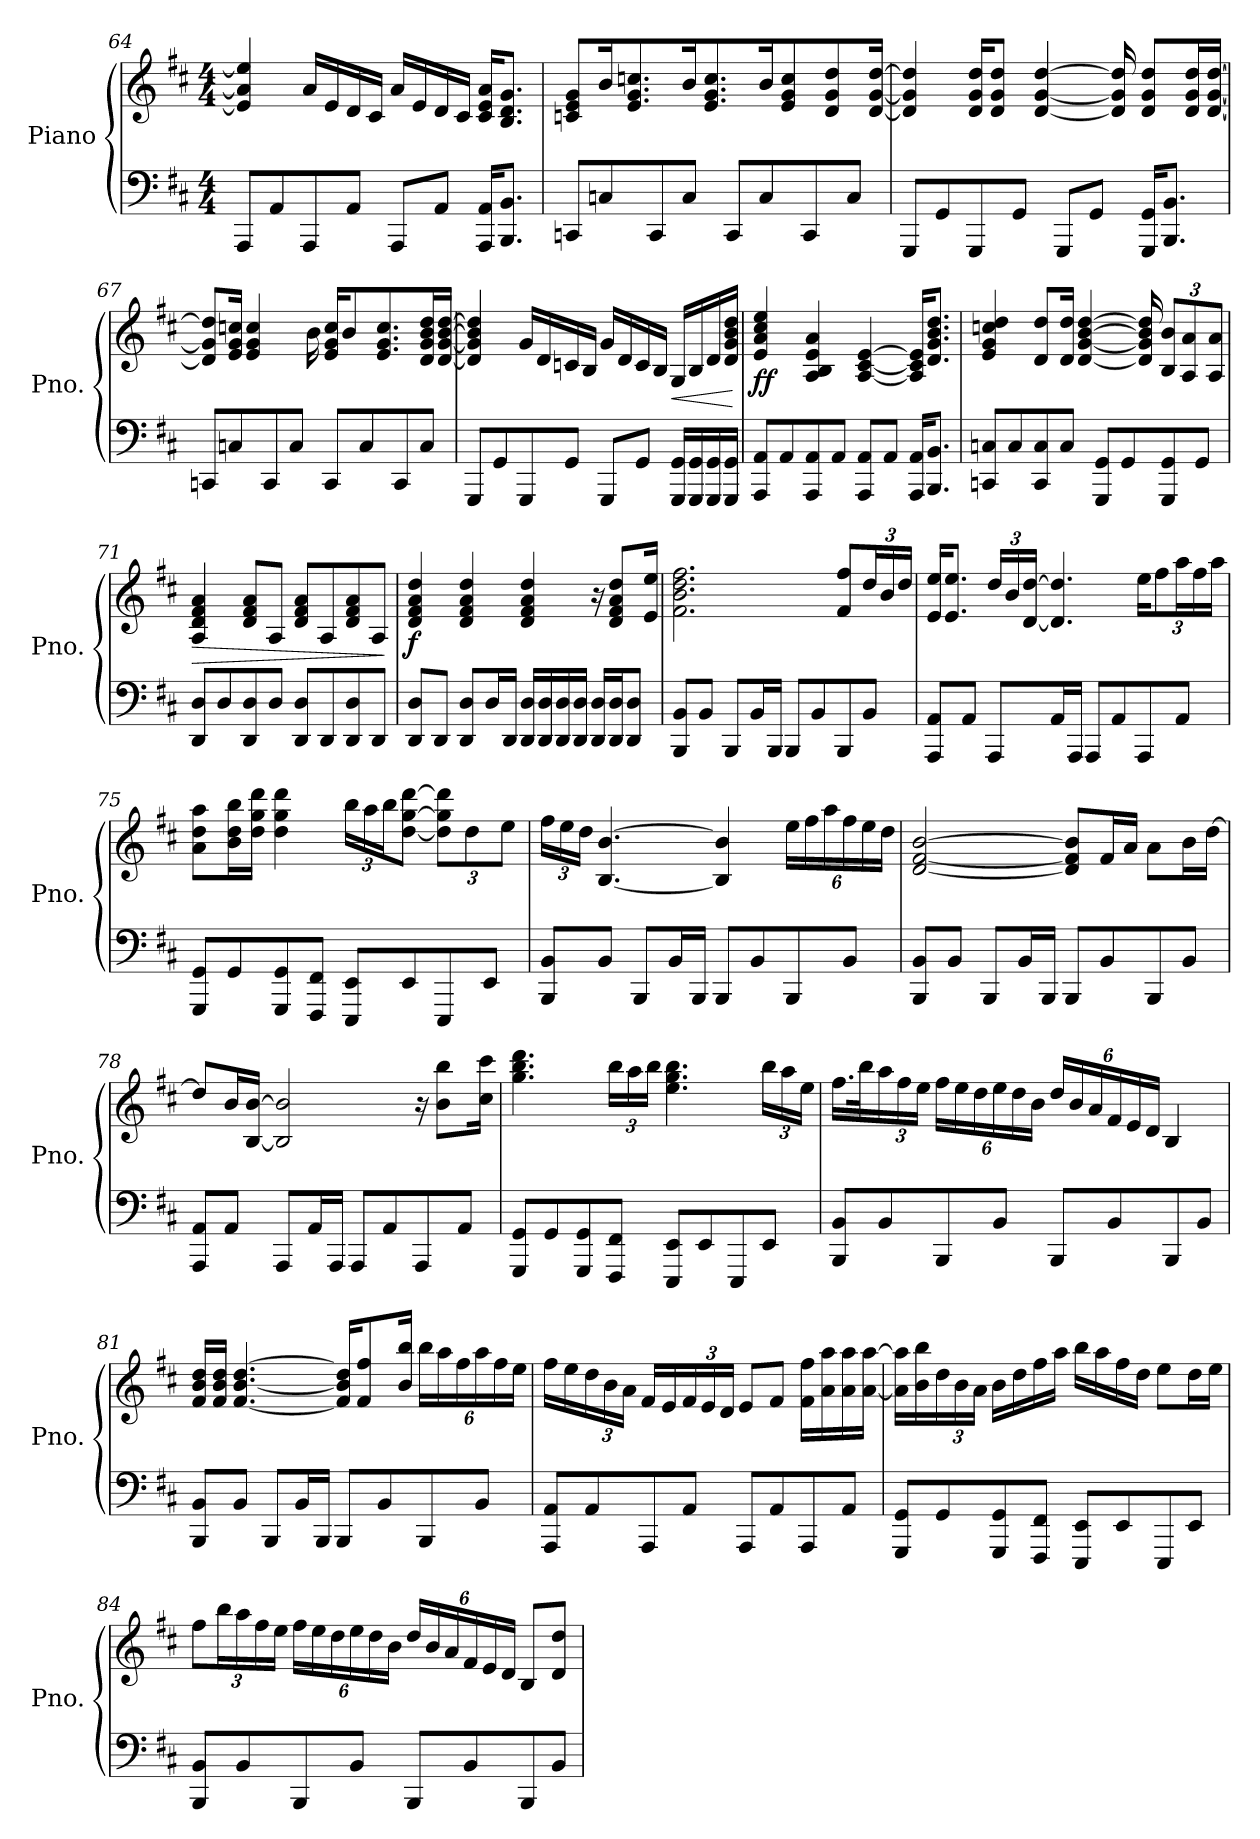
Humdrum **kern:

**kern	**kern	**dynam
*part1	*part1	*part1
*staff2	*staff1	*staff1/2
*I"Piano	*	*
*I'Pno.	*	*
*clefF4	*clefG2	*
*k[f#c#]	*k[f#c#]	*
*M4/4	*M4/4	*
=64	=64	=64
8AAA/L	4e/] 4a/] 4ee/]	.
8AA/	.	.
8AAA/	16a/LL	.
.	16e/	.
8AA/J	16d/	.
.	16c#/JJ	.
8AAA/L	16a/LL	.
.	16e/	.
8AA/J	16d/	.
.	16c#/JJ	.
16AAA/ 16AA/KL	16c#/ 16e/ 16a/KL	.
8.BBB/ 8.BB/J	8.B/ 8.d/ 8.g/J	.
!!LO:PB:g=z
=65	=65	=65
8CCn/L	8cn/ 8e/ 8g/L	.
8Cn/	16b/K	.
.	8.e/ 8.g/ 8.ccn/	.
8CC/	.	.
8C/J	16b/K	.
.	8.e/ 8.g/ 8.cc/	.
8CC/L	.	.
8C/	16b/K	.
.	8e/ 8g/ 8cc/	.
8CC/	.	.
.	8d/ 8g/ 8dd/	.
8C/J	.	.
.	[16d/ [16g/ [16dd/Jk	.
=66	=66	=66
8GGG/L	4d/] 4g/] 4dd/]	.
8GG/	.	.
8GGG/	16d/ 16g/ 16dd/KL	.
.	8d/ 8g/ 8dd/J	.
8GG/J	.	.
.	[4d/ [4g/ [4dd/	.
8GGG/L	.	.
8GG/J	.	.
.	16d/] 16g/] 16dd/]	.
16GGG/ 16GG/KL	8d/ 8g/ 8dd/L	.
8.BBB/ 8.BB/J	.	.
.	16d/ 16g/ 16dd/L	.
.	[16d/ [16g/ [16dd/JJ	.
=67	=67	=67
8CCn/L	8d/] 8g/] 8dd/]L	.
8Cn/	16e/ 16g/ 16ccn/Jk	.
.	4e/ 4g/ 4cc/	.
8CC/	.	.
8C/J	.	.
.	16b\	.
8CC/L	16e/ 16g/ 16cc/KL	.
.	8b/	.
8C/	.	.
.	8.e/ 8.g/ 8.cc/	.
8CC/	.	.
8C/J	16d/ 16g/ 16b/ 16dd/L	.
.	[16d/ [16g/ [16b/ [16dd/JJ	.
!!LO:LB:g=z
=68	=68	=68
8GGG/L	4d/] 4g/] 4b/] 4dd/]	.
8GG/	.	.
8GGG/	16g/LL	.
.	16d/	.
8GG/J	16cn/	.
.	16B/JJ	.
8GGG/L	16g/LL	.
.	16d/	.
8GG/J	16c/	.
.	16B/JJ	.
!	!	!LO:HP:b
16GGG/ 16GG/LL	16G/LL	<
16GGG/ 16GG/	16B/	.
16GGG/ 16GG/	16d/	.
16GGG/ 16GG/JJ	16d/ 16g/ 16b/ 16dd/JJ	.
.	.	[
=69	=69	=69
!	!	!LO:DY:b
8AAA/ 8AA/L	4e/ 4a/ 4cc#/ 4ee/	ff
8AA/	.	.
8AAA/ 8AA/	4A/ 4B/ 4e/ 4a/	.
8AA/J	.	.
8AAA/ 8AA/L	[4A/ [4c#/ [4e/	.
8AA/J	.	.
16AAA/ 16AA/KL	16A/] 16c#/] 16e/]KL	.
8.BBB/ 8.BB/J	8.d/ 8.g/ 8.b/ 8.dd/J	.
=70	=70	=70
8CCn/ 8Cn/L	4e/ 4g/ 4ccn/ 4dd/	.
8C/	.	.
8CC/ 8C/	8d/ 8dd/L	.
8C/J	16d/ 16dd/Jk	.
.	[4d/ [4g/ [4b/ [4dd/	.
8GGG/ 8GG/L	.	.
8GG/	.	.
.	16d/] 16g/] 16b/] 16dd/]	.
*	*Xbrackettup	*
8GGG/ 8GG/	12B/ 12b/L	.
.	12A/ 12a/	.
8GG/J	.	.
.	12A/ 12a/J	.
=71	=71	=71
!	!	!LO:HP:b
8DD/ 8D/L	4A/ 4d/ 4f#/ 4a/	>
8D/	.	.
8DD/ 8D/	8d/ 8f#/ 8a/L	.
8D/J	8A/J	.
8DD/ 8D/L	8d/ 8f#/ 8a/L	.
8DD/	8A/	.
8DD/ 8D/	8d/ 8f#/ 8a/	.
8DD/J	8A/J	.
.	.	]
!!LO:LB:g=z
=72	=72	=72
!	!	!LO:DY:b
8DD/ 8D/L	4d/ 4f#/ 4a/ 4dd/	f
8DD/J	.	.
8DD/ 8D/L	4d/ 4f#/ 4a/ 4dd/	.
16D/L	.	.
16DD/JJ	.	.
16DD/ 16D/LL	4d/ 4f#/ 4a/ 4dd/	.
16DD/ 16D/	.	.
16DD/ 16D/	.	.
16DD/ 16D/JJ	.	.
16DD/ 16D/LL	16r	.
16DD/ 16D/J	8d/ 8f#/ 8a/ 8dd/L	.
8DD/ 8D/J	.	.
.	16e/ 16ee/Jk	.
=73	=73	=73
8BBB/ 8BB/L	2.f#\ 2.b\ 2.dd\ 2.ff#\	.
8BB/J	.	.
8BBB/L	.	.
16BB/L	.	.
16BBB/JJ	.	.
8BBB/L	.	.
8BB/	.	.
8BBB/	8f#/ 8ff#/L	.
8BB/J	24dd/L	.
.	24b/	.
.	24dd/JJ	.
=74	=74	=74
8AAA/ 8AA/L	16e/ 16ee/KL	.
.	8.e/ 8.ee/J	.
8AA/J	.	.
8AAA/L	24dd/LL	.
.	24b/	.
.	[24d/ [24dd/JJ	.
16AA/L	4.d/] 4.dd/]	.
16AAA/JJ	.	.
8AAA/L	.	.
8AA/	.	.
8AAA/	24ee\KL	.
.	12ff#\	.
8AA/J	24aa\L	.
.	24ff#\	.
.	24aa\JJ	.
!!LO:LB:g=z
=75	=75	=75
8GGG/ 8GG/L	8a\ 8dd\ 8aa\L	.
8GG/	16b\ 16dd\ 16bb\L	.
.	16dd\ 16gg\ 16ddd\JJ	.
8GGG/ 8GG/	4dd\ 4gg\ 4ddd\	.
8FFF#/ 8FF#/J	.	.
8EEE/ 8EE/L	24bb\LL	.
.	24aa\	.
.	24bb\J	.
8EE/	[8dd\ [8gg\ [8ddd\J	.
8EEE/	12dd\] 12gg\] 12ddd\]L	.
.	12dd\	.
8EE/J	.	.
.	12ee\J	.
=76	=76	=76
8BBB/ 8BB/L	24ff#\LL	.
.	24ee\	.
.	24dd\JJ	.
8BB/J	[4.B/ [4.b/	.
8BBB/L	.	.
16BB/L	.	.
16BBB/JJ	.	.
8BBB/L	4B/] 4b/]	.
8BB/	.	.
8BBB/	24ee\LL	.
.	24ff#\	.
.	24aa\	.
8BB/J	24ff#\	.
.	24ee\	.
.	24dd\JJ	.
=77	=77	=77
8BBB/ 8BB/L	[2d/ [2f#/ [2b/	.
8BB/J	.	.
8BBB/L	.	.
16BB/L	.	.
16BBB/JJ	.	.
8BBB/L	8d/] 8f#/] 8b/]L	.
8BB/	16f#/L	.
.	16a/JJ	.
8BBB/	8a\L	.
8BB/J	16b\L	.
.	[16dd\JJ	.
!!LO:LB:g=z
=78	=78	=78
8AAA/ 8AA/L	8dd/L]	.
8AA/J	16b/L	.
.	[16B/ [16b/JJ	.
8AAA/L	2B/] 2b/]	.
16AA/L	.	.
16AAA/JJ	.	.
8AAA/L	.	.
8AA/	.	.
8AAA/	16r	.
.	8b\ 8bb\L	.
8AA/J	.	.
.	16cc#\ 16ccc#\Jk	.
=79	=79	=79
8GGG/ 8GG/L	4.gg\ 4.bb\ 4.ddd\	.
8GG/	.	.
8GGG/ 8GG/	.	.
8FFF#/ 8FF#/J	24bb\LL	.
.	24aa\	.
.	24bb\JJ	.
8EEE/ 8EE/L	4.ee\ 4.gg\ 4.bb\	.
8EE/	.	.
8EEE/	.	.
8EE/J	24bb\LL	.
.	24aa\	.
.	24ee\JJ	.
=80	=80	=80
8BBB/ 8BB/L	16.ff#\LL	.
.	32bb\K	.
8BB/	24aa\	.
.	24ff#\	.
.	24ee\JJ	.
8BBB/	24ff#\LL	.
.	24ee\	.
.	24dd\	.
8BB/J	24ee\	.
.	24dd\	.
.	24b\JJ	.
8BBB/L	24dd/LL	.
.	24b/	.
.	24a/	.
8BB/	24f#/	.
.	24e/	.
.	24d/JJ	.
8BBB/	4B/	.
8BB/J	.	.
!!LO:LB:g=z
=81	=81	=81
8BBB/ 8BB/L	16f#/ 16b/ 16dd/LL	.
.	16f#/ 16b/ 16dd/JJ	.
8BB/J	[4.f#/ [4.b/ [4.dd/	.
8BBB/L	.	.
16BB/L	.	.
16BBB/JJ	.	.
8BBB/L	16f#/] 16b/] 16dd/]KL	.
.	8f#/ 8ff#/	.
8BB/	.	.
.	16b/ 16bb/Jk	.
8BBB/	24bb\LL	.
.	24aa\	.
.	24ff#\	.
8BB/J	24aa\	.
.	24ff#\	.
.	24ee\JJ	.
=82	=82	=82
8AAA/ 8AA/L	16ff#\LL	.
.	16ee\	.
8AA/	24dd\	.
.	24b\	.
.	24a\JJ	.
8AAA/	16f#/LL	.
.	16e/	.
8AA/J	24f#/	.
.	24e/	.
.	24d/JJ	.
8AAA/L	8e/L	.
8AA/	8f#/J	.
8AAA/	16f#\ 16ff#\LL	.
.	16a\ 16aa\	.
8AA/J	16a\ 16aa\	.
.	[16a\ [16aa\JJ	.
=83	=83	=83
8GGG/ 8GG/L	16a\] 16aa\]LL	.
.	16b\ 16bb\	.
8GG/	24dd\	.
.	24b\	.
.	24a\JJ	.
8GGG/ 8GG/	16b\LL	.
.	16dd\	.
8FFF#/ 8FF#/J	16ff#\	.
.	16aa\JJ	.
8EEE/ 8EE/L	16bb\LL	.
.	16aa\	.
8EE/	16ff#\	.
.	16dd\JJ	.
8EEE/	8ee\L	.
8EE/J	16dd\L	.
.	16ee\JJ	.
!!LO:PB:g=z
=84	=84	=84
8BBB/ 8BB/L	12ff#\L	.
.	24bb\L	.
8BB/	24aa\	.
.	24ff#\	.
.	24ee\JJ	.
8BBB/	24ff#\LL	.
.	24ee\	.
.	24dd\	.
8BB/J	24ee\	.
.	24dd\	.
.	24b\JJ	.
8BBB/L	24dd/LL	.
.	24b/	.
.	24a/	.
8BB/	24f#/	.
.	24e/	.
.	24d/JJ	.
8BBB/	8B/L	.
8BB/J	8d/ 8dd/J	.
=	=	=
*-	*-	*-
